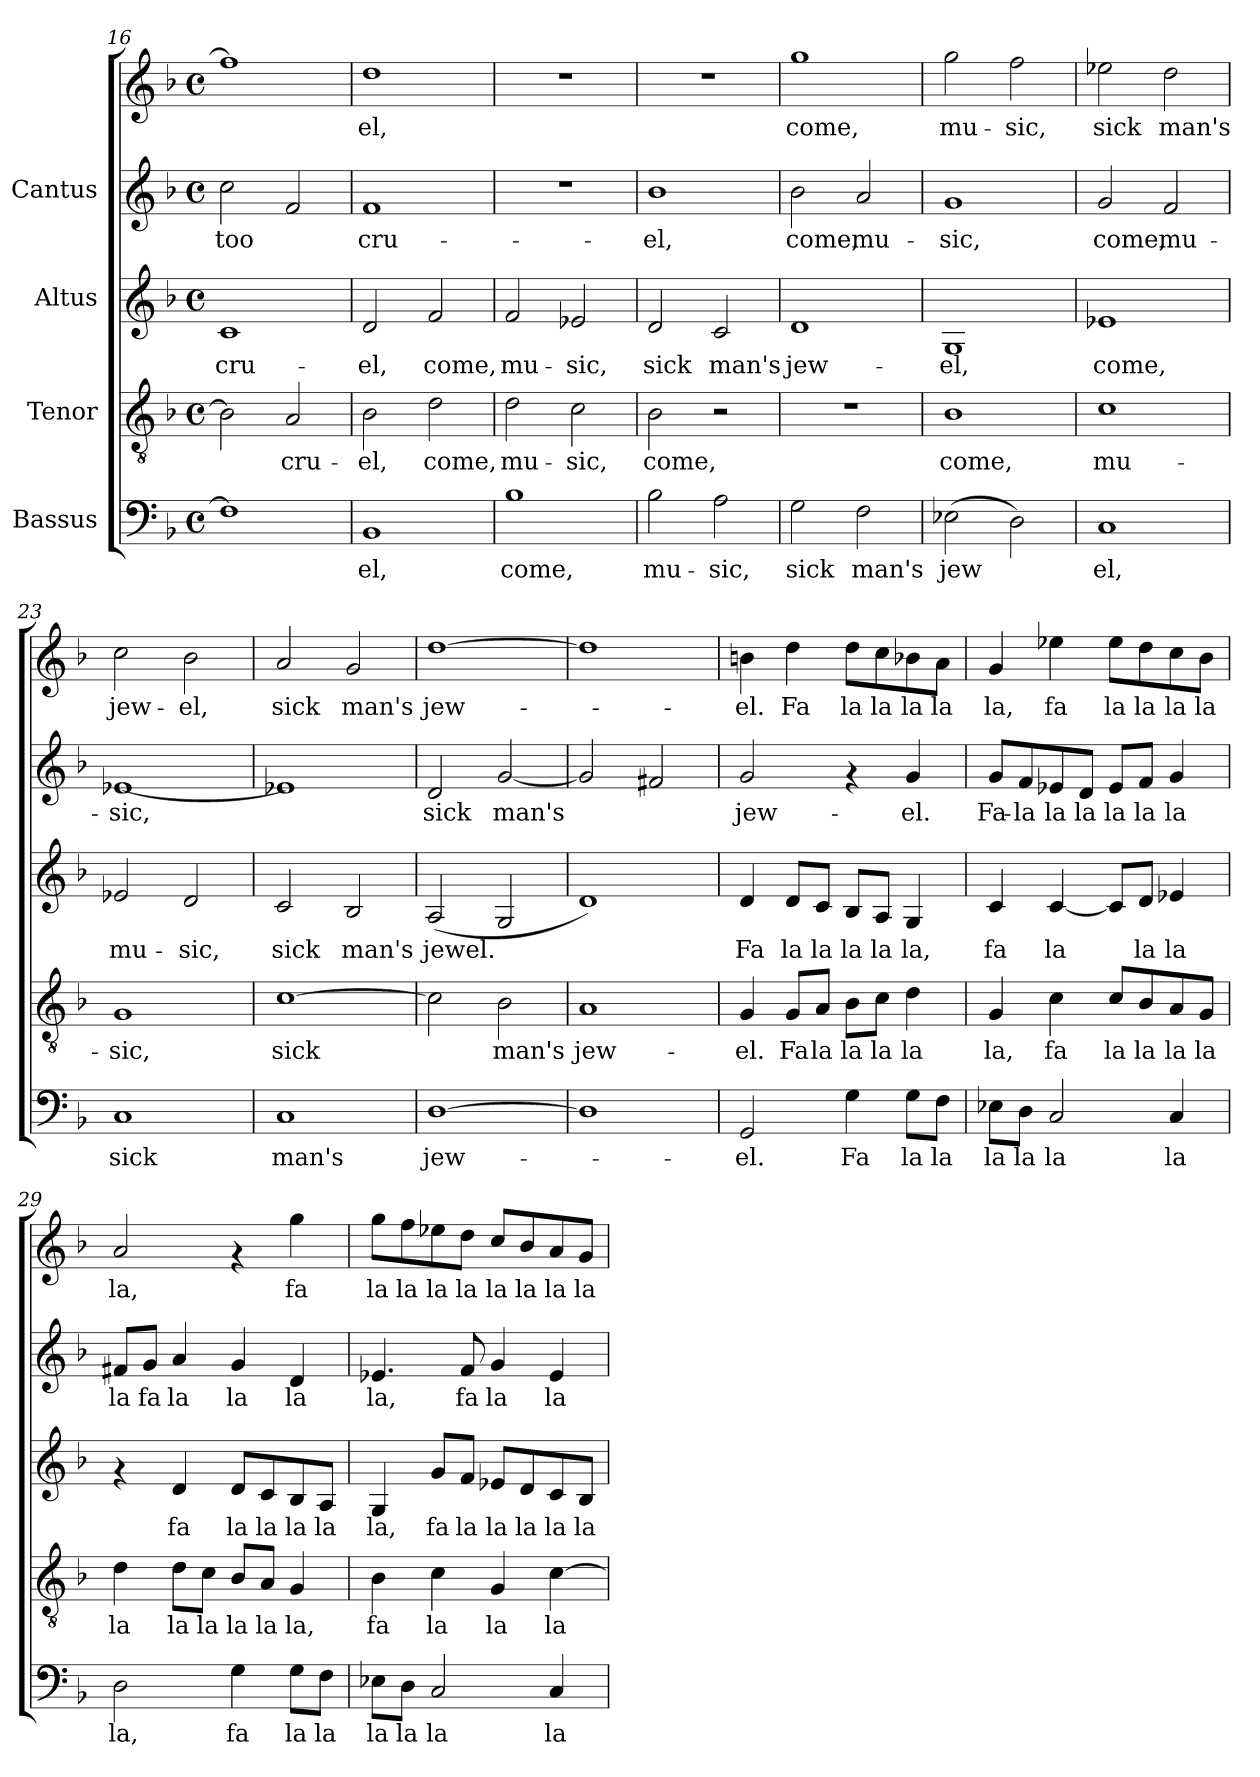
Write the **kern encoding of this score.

**kern	**text	**kern	**text	**kern	**text	**kern	**text	**kern	**text
*part4	*part4	*part3	*part3	*part2	*part2	*part1	*part1	*part1	*part1
*staff5	*staff5	*staff4	*staff4	*staff3	*staff3	*staff2	*staff2	*staff1	*staff1
*I"Bassus	*	*I"Tenor	*	*I"Altus	*	*I"Cantus	*	*	*
!!LO:PB:g=z
*clefF4	*	*clefGv2	*	*clefG2	*	*clefG2	*	*clefG2	*
*k[b-]	*	*k[b-]	*	*k[b-]	*	*k[b-]	*	*k[b-]	*
*F:	*	*F:	*	*F:	*	*F:	*	*F:	*
*M4/4	*	*M4/4	*	*M4/4	*	*M4/4	*	*M4/4	*
*met(c)	*	*met(c)	*	*met(c)	*	*met(c)	*	*met(c)	*
=16	=16	=16	=16	=16	=16	=16	=16	=16	=16
!	!	!	!LO:LY:b:cj	!	!LO:LY:b:cj	!	!LO:LY:b:cj	!	!
1F]	.	2B-\]	.	1c	cru-	2cc\	too	1ff]	.
!	!	!	!LO:LY:b:cj	!	!	!	!LO:LY:b:cj	!	!
.	.	2A/	cru-	.	.	2f/	.	.	.
=17	=17	=17	=17	=17	=17	=17	=17	=17	=17
!	!LO:LY:b:cj	!	!LO:LY:b:cj	!	!LO:LY:b:cj	!	!LO:LY:b:cj	!	!LO:LY:b:cj
1BB-	-el,	2B-\	-el,	2d/	-el,	1f	cru-	1dd	el,
!	!	!	!LO:LY:b:cj	!	!LO:LY:b:cj	!	!	!	!
.	.	2d\	come,	2f/	come,	.	.	.	.
=18	=18	=18	=18	=18	=18	=18	=18	=18	=18
!	!LO:LY:b:cj	!	!LO:LY:b:cj	!	!LO:LY:b:cj	!	!	!	!
1B-	come,	2d\	mu-	2f/	mu-	1r	.	1r	.
!	!	!	!LO:LY:b:cj	!	!LO:LY:b:cj	!	!	!	!
.	.	2c\	-sic,	2e-X/	-sic,	.	.	.	.
=19	=19	=19	=19	=19	=19	=19	=19	=19	=19
!	!LO:LY:b:cj	!	!LO:LY:b:cj	!	!LO:LY:b:cj	!	!LO:LY:b:cj	!	!
2B-\	mu-	2B-\	come,	2d/	sick	1b-	-el,	1r	.
!	!LO:LY:b:cj	!	!	!	!LO:LY:b:cj	!	!	!	!
2A\	-sic,	2r	.	2c/	man's	.	.	.	.
=20	=20	=20	=20	=20	=20	=20	=20	=20	=20
!	!LO:LY:b:cj	!	!	!	!LO:LY:b:cj	!	!LO:LY:b:cj	!	!LO:LY:b:cj
2G\	sick	1r	.	1d	jew-	2b-\	come,	1gg	come,
!	!LO:LY:b:cj	!	!	!	!	!	!LO:LY:b:cj	!	!
2F\	man's	.	.	.	.	2a/	mu-	.	.
=21	=21	=21	=21	=21	=21	=21	=21	=21	=21
!	!LO:LY:b:cj	!	!LO:LY:b:cj	!	!LO:LY:b:cj	!	!LO:LY:b:cj	!	!LO:LY:b:cj
(>2E-X\	jew-	1B-	come,	1G	-el,	1g	sic,	2gg\	-mu-
!	!LO:LY:b:cj	!	!	!	!	!	!	!	!LO:LY:b:cj
2D\)	--	.	.	.	.	.	.	2ff\	-sic,
=22	=22	=22	=22	=22	=22	=22	=22	=22	=22
!	!LO:LY:b:cj	!	!LO:LY:b:cj	!	!LO:LY:b:cj	!	!LO:LY:b:cj	!	!LO:LY:b:cj
1C	-el,	1c	mu-	1e-X	come,	2g/	come,	2ee-X\	sick
!	!	!	!	!	!	!	!LO:LY:b:cj	!	!LO:LY:b:cj
.	.	.	.	.	.	2f/	mu-	2dd\	man's
!!LO:LB:g=z
=23	=23	=23	=23	=23	=23	=23	=23	=23	=23
!	!LO:LY:b:cj	!	!LO:LY:b:cj	!	!LO:LY:b:cj	!	!LO:LY:b:cj	!	!LO:LY:b:cj
1C	sick	1G	-sic,	2e-X/	mu-	[<1e-X	sic,	2cc\	-jew-
!	!	!	!	!	!LO:LY:b:cj	!	!	!	!LO:LY:b:cj
.	.	.	.	2d/	-sic,	.	.	2b-\	-el,
=24	=24	=24	=24	=24	=24	=24	=24	=24	=24
!	!LO:LY:b:cj	!	!LO:LY:b:cj	!	!LO:LY:b:cj	!	!	!	!LO:LY:b:cj
1C	man's	[>1c	sick	2c/	sick	1e-X]	.	2a/	sick
!	!	!	!	!	!LO:LY:b:cj	!	!	!	!LO:LY:b:cj
.	.	.	.	2B-/	man's	.	.	2g/	man's
=25	=25	=25	=25	=25	=25	=25	=25	=25	=25
!	!LO:LY:b:cj	!	!LO:LY:b:cj	!	!LO:LY:b:cj	!	!LO:LY:b:cj	!	!LO:LY:b:cj
[>1D	jew-	2c\]	.	(<2A/	jewel.	2d/	-sick	[>1dd	jew-
!	!	!	!LO:LY:b:cj	!	!LO:LY:b:cj	!	!LO:LY:b:cj	!	!
.	.	2B-\	man's	2G/	.	[<2g/	man's	.	.
=26	=26	=26	=26	=26	=26	=26	=26	=26	=26
!	!	!	!LO:LY:b:cj	!	!	!	!	!	!
1D]	.	1A	jew-	1d)	.	2g/]	.	1dd]	.
.	.	.	.	.	.	2f#X/	.	.	.
=27	=27	=27	=27	=27	=27	=27	=27	=27	=27
!	!LO:LY:b:cj	!	!LO:LY:b:cj	!	!LO:LY:b:cj	!	!LO:LY:b:cj	!	!LO:LY:b:cj
2GG/	-el.	4G/	-el.	4d/	Fa	2g/	jew-	4bn\	el.
!	!	!	!LO:LY:b:cj	!	!LO:LY:b:cj	!	!	!	!LO:LY:b:cj
.	.	8G/L	Fa	8d/L	la	.	.	4dd\	Fa
!	!	!	!LO:LY:b:cj	!	!LO:LY:b:cj	!	!	!	!
.	.	8A/J	la	8c/J	la	.	.	.	.
!	!LO:LY:b:cj	!	!LO:LY:b:cj	!	!LO:LY:b:cj	!	!	!	!LO:LY:b:cj
4G\	Fa	8B-\L	la	8B-/L	la	4rf	.	8dd\L	la
!	!	!	!LO:LY:b:cj	!	!LO:LY:b:cj	!	!	!	!LO:LY:b:cj
.	.	8c\J	la	8A/J	la	.	.	8cc\	la
!	!LO:LY:b:cj	!	!LO:LY:b:cj	!	!LO:LY:b:cj	!	!LO:LY:b:cj	!	!LO:LY:b:cj
8G\L	la	4d\	la	4G/	la,	4g/	-el.	8b-X\	la
!	!LO:LY:b:cj	!	!	!	!	!	!	!	!LO:LY:b:cj
8F\J	la	.	.	.	.	.	.	8a\J	la
!!LO:PB:g=z
=28	=28	=28	=28	=28	=28	=28	=28	=28	=28
!	!LO:LY:b:cj	!	!LO:LY:b:cj	!	!LO:LY:b:cj	!	!LO:LY:b:cj	!	!LO:LY:b:cj
8E-X\L	la	4G/	la,	4c/	fa	8g/L	Fa-	4g/	la,
!	!LO:LY:b:cj	!	!	!	!	!	!LO:LY:b:cj	!	!
8D\J	la	.	.	.	.	8f/	-la	.	.
!	!LO:LY:b:cj	!	!LO:LY:b:cj	!	!LO:LY:b:cj	!	!LO:LY:b:cj	!	!LO:LY:b:cj
2C/	la	4c\	fa	[<4c/	la	8e-X/	la	4ee-X\	fa
!	!	!	!	!	!	!	!LO:LY:b:cj	!	!
.	.	.	.	.	.	8d/J	la	.	.
!	!	!	!LO:LY:b:cj	!	!LO:LY:b:cj	!	!LO:LY:b:cj	!	!LO:LY:b:cj
.	.	8c/L	la	8c/L]	.	8e-/L	la	8ee-\L	la
!	!	!	!LO:LY:b:cj	!	!LO:LY:b:cj	!	!LO:LY:b:cj	!	!LO:LY:b:cj
.	.	8B-/	la	8d/J	la	8f/J	la	8dd\	la
!	!LO:LY:b:cj	!	!LO:LY:b:cj	!	!LO:LY:b:cj	!	!LO:LY:b:cj	!	!LO:LY:b:cj
4C/	la	8A/	la	4e-X/	la	4g/	la	8cc\	la
!	!	!	!LO:LY:b:cj	!	!	!	!	!	!LO:LY:b:cj
.	.	8G/J	la	.	.	.	.	8b-\J	la
=29	=29	=29	=29	=29	=29	=29	=29	=29	=29
!	!LO:LY:b:cj	!	!LO:LY:b:cj	!	!	!	!LO:LY:b:cj	!	!LO:LY:b:cj
2D\	la,	4d\	la	4rf	.	8f#X/L	la	2a/	la,
!	!	!	!	!	!	!	!LO:LY:b:cj	!	!
.	.	.	.	.	.	8g/J	fa	.	.
!	!	!	!LO:LY:b:cj	!	!LO:LY:b:cj	!	!LO:LY:b:cj	!	!
.	.	8d\L	la	4d/	fa	4a/	la	.	.
!	!	!	!LO:LY:b:cj	!	!	!	!	!	!
.	.	8c\J	la	.	.	.	.	.	.
!	!LO:LY:b:cj	!	!LO:LY:b:cj	!	!LO:LY:b:cj	!	!LO:LY:b:cj	!	!
4G\	fa	8B-/L	la	8d/L	la	4g/	la	4rf	.
!	!	!	!LO:LY:b:cj	!	!LO:LY:b:cj	!	!	!	!
.	.	8A/J	la	8c/	la	.	.	.	.
!	!LO:LY:b:cj	!	!LO:LY:b:cj	!	!LO:LY:b:cj	!	!LO:LY:b:cj	!	!LO:LY:b:cj
8G\L	la	4G/	la,	8B-/	la	4d/	la	4gg\	fa
!	!LO:LY:b:cj	!	!	!	!LO:LY:b:cj	!	!	!	!
8F\J	la	.	.	8A/J	la	.	.	.	.
=30	=30	=30	=30	=30	=30	=30	=30	=30	=30
!	!LO:LY:b:cj	!	!LO:LY:b:cj	!	!LO:LY:b:cj	!	!LO:LY:b:cj	!	!LO:LY:b:cj
8E-X\L	la	4B-\	fa	4G/	la,	4.e-X/	la,	8gg\L	la
!	!LO:LY:b:cj	!	!	!	!	!	!	!	!LO:LY:b:cj
8D\J	la	.	.	.	.	.	.	8ff\	la
!	!LO:LY:b:cj	!	!LO:LY:b:cj	!	!LO:LY:b:cj	!	!	!	!LO:LY:b:cj
2C/	la	4c\	la	8g/L	fa	.	.	8ee-X\	la
!	!	!	!	!	!LO:LY:b:cj	!	!LO:LY:b:cj	!	!LO:LY:b:cj
.	.	.	.	8f/J	la	8f/	fa	8dd\J	la
!	!	!	!LO:LY:b:cj	!	!LO:LY:b:cj	!	!LO:LY:b:cj	!	!LO:LY:b:cj
.	.	4G/	la	8e-X/L	la	4g/	la	8cc/L	la
!	!	!	!	!	!LO:LY:b:cj	!	!	!	!LO:LY:b:cj
.	.	.	.	8d/	la	.	.	8b-/	la
!	!LO:LY:b:cj	!	!LO:LY:b:cj	!	!LO:LY:b:cj	!	!LO:LY:b:cj	!	!LO:LY:b:cj
4C/	la	[>4c\	la	8c/	la	4e-/	la	8a/	la
!	!	!	!	!	!LO:LY:b:cj	!	!	!	!LO:LY:b:cj
.	.	.	.	8B-/J	la	.	.	8g/J	la
=	=	=	=	=	=	=	=	=	=
*-	*-	*-	*-	*-	*-	*-	*-	*-	*-
